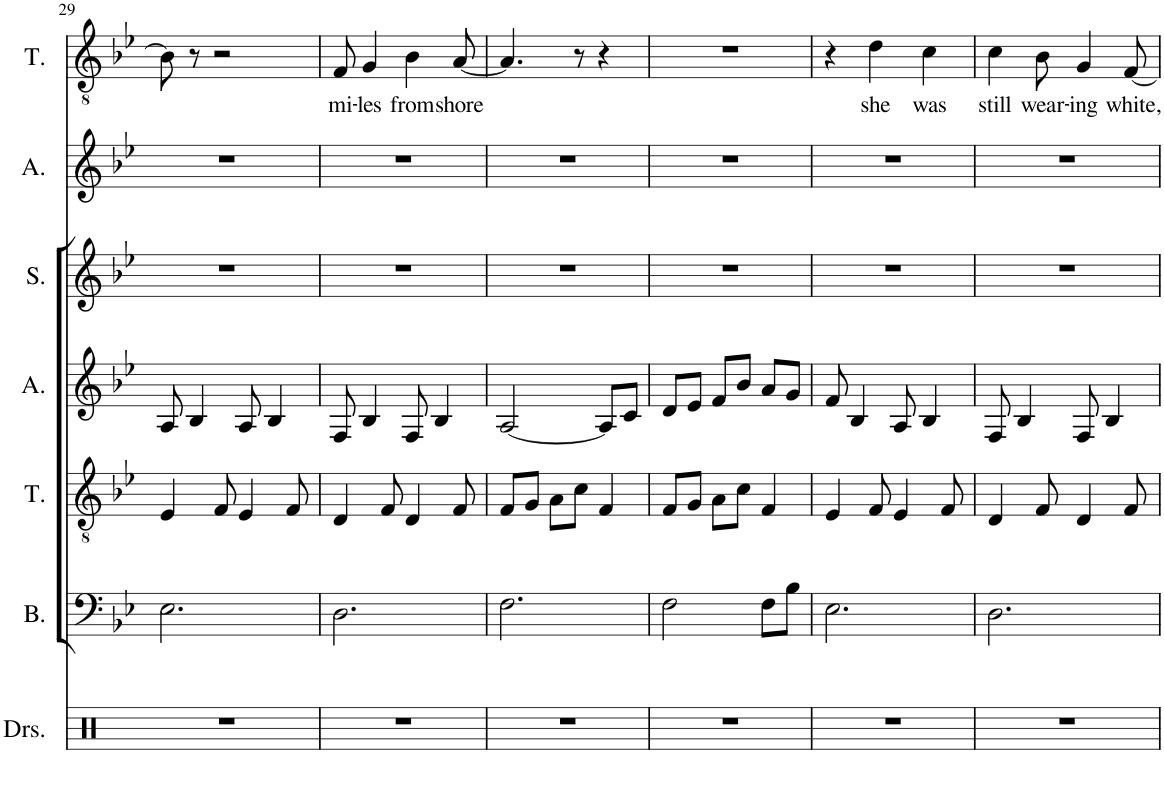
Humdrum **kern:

**kern	**kern	**kern	**kern	**kern	**kern	**kern	**text
*part7	*part6	*part5	*part4	*part3	*part2	*part1	*part1
*staff7	*staff6	*staff5	*staff4	*staff3	*staff2	*staff1	*staff1
*I"Drumset	*I"Bass	*I"Tenor	*I"Alto	*I"Soprano	*I"Alto	*I"Tenor	*
*I'Drs.	*I'B.	*I'T.	*I'A.	*I'S.	*I'A.	*I'T.	*
!!LO:PB:g=z
*clefX	*clefF4	*clefGv2	*clefG2	*clefG2	*clefG2	*clefGv2	*
*k[]	*k[b-e-]	*k[b-e-]	*k[b-e-]	*k[b-e-]	*k[b-e-]	*k[b-e-]	*
*M3/4	*M3/4	*M3/4	*M3/4	*M3/4	*M3/4	*M3/4	*
=29	=29	=29	=29	=29	=29	=29	=29
2.r	2.E-\	4E-/	8A/	2.r	2.r	8B-\]	.
.	.	.	4B-/	.	.	8r	.
.	.	8F/	.	.	.	2r	.
.	.	4E-/	8A/	.	.	.	.
.	.	.	4B-/	.	.	.	.
.	.	8F/	.	.	.	.	.
=30	=30	=30	=30	=30	=30	=30	=30
!	!	!	!	!	!	!	!LO:LY:b
2.r	2.D\	4D/	8F/	2.r	2.r	8F/	mi-
!	!	!	!	!	!	!	!LO:LY:b
.	.	.	4B-/	.	.	4G/	-les
.	.	8F/	.	.	.	.	.
!	!	!	!	!	!	!	!LO:LY:b
.	.	4D/	8F/	.	.	4B-\	from
.	.	.	4B-/	.	.	.	.
!	!	!	!	!	!	!	!LO:LY:b
.	.	8F/	.	.	.	[8A/	shore
=31	=31	=31	=31	=31	=31	=31	=31
2.r	2.F\	8F/L	[2A/	2.r	2.r	4.A/]	.
.	.	8G/J	.	.	.	.	.
.	.	8A\L	.	.	.	.	.
.	.	8c\J	.	.	.	8r	.
.	.	4F/	8A/L]	.	.	4r	.
.	.	.	8c/J	.	.	.	.
=32	=32	=32	=32	=32	=32	=32	=32
2.r	2F\	8F/L	8d/L	2.r	2.r	2.r	.
.	.	8G/J	8e-/J	.	.	.	.
.	.	8A\L	8f/L	.	.	.	.
.	.	8c\J	8b-/J	.	.	.	.
.	8F\L	4F/	8a/L	.	.	.	.
.	8B-\J	.	8g/J	.	.	.	.
=33	=33	=33	=33	=33	=33	=33	=33
2.r	2.E-\	4E-/	8f/	2.r	2.r	4r	.
.	.	.	4B-/	.	.	.	.
!	!	!	!	!	!	!	!LO:LY:b
.	.	8F/	.	.	.	4d\	she
.	.	4E-/	8A/	.	.	.	.
!	!	!	!	!	!	!	!LO:LY:b
.	.	.	4B-/	.	.	4c\	was
.	.	8F/	.	.	.	.	.
=34	=34	=34	=34	=34	=34	=34	=34
!	!	!	!	!	!	!	!LO:LY:b
2.r	2.D\	4D/	8F/	2.r	2.r	4c\	still
.	.	.	4B-/	.	.	.	.
!	!	!	!	!	!	!	!LO:LY:b
.	.	8F/	.	.	.	8B-\	wear-
!	!	!	!	!	!	!	!LO:LY:b
.	.	4D/	8F/	.	.	4G/	-ing
.	.	.	4B-/	.	.	.	.
!	!	!	!	!	!	!	!LO:LY:b
.	.	8F/	.	.	.	[8F/	white,
=	=	=	=	=	=	=	=
*-	*-	*-	*-	*-	*-	*-	*-
